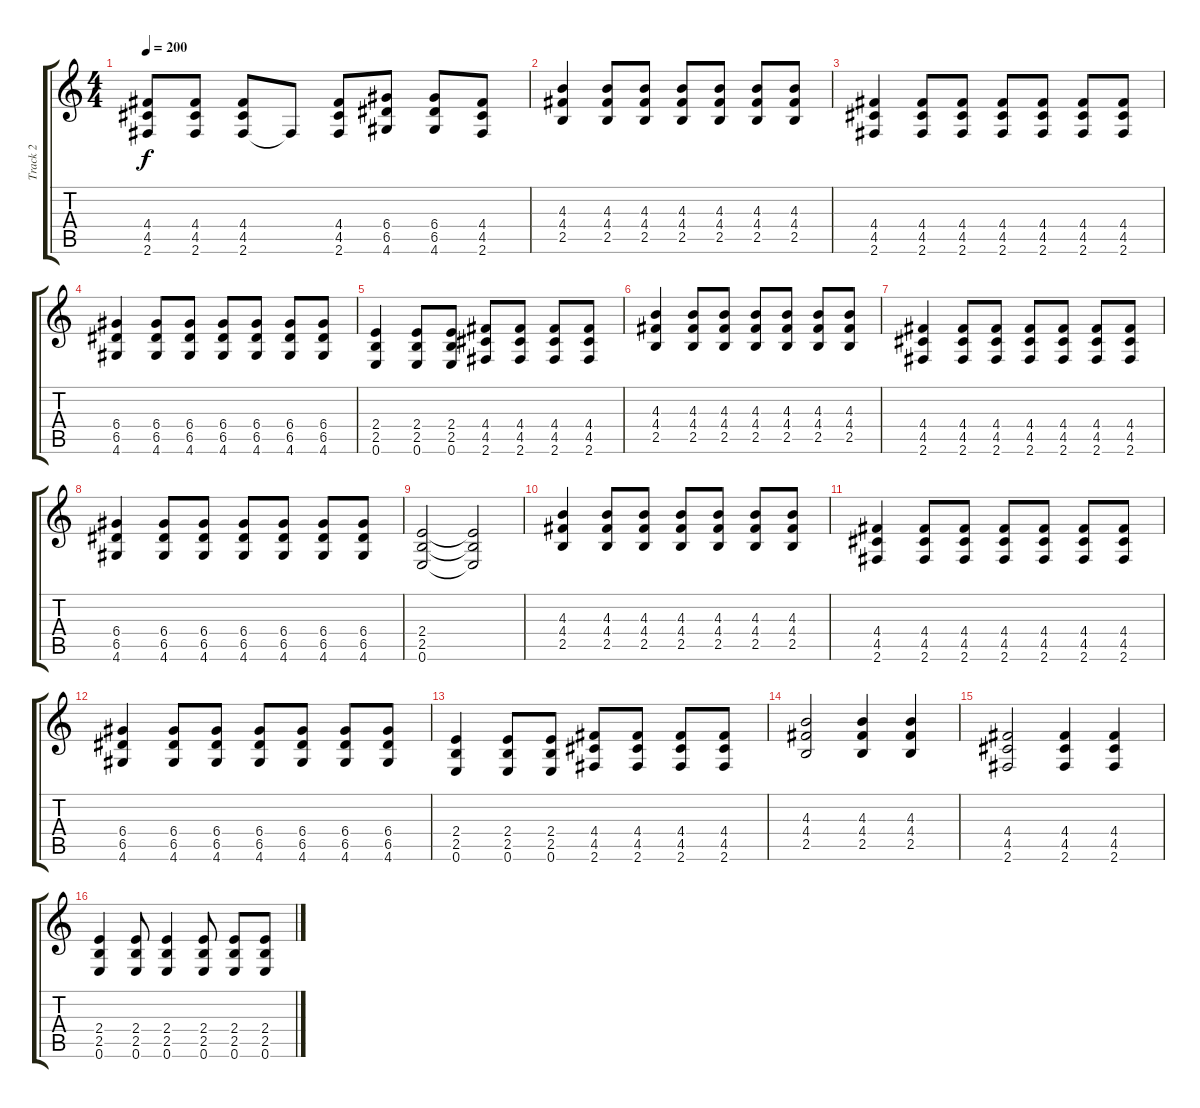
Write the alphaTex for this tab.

\track ("Track 2" "Track 2") {instrument distortionguitar}
\staff {score tabs}
\tuning (E4 B3 G3 D3 A2 E2) {hide}
\ts (4 4)
\tempo 200
\clef g2
\ks c
(4.4 4.5 2.6).8{dy f} (4.4 4.5 2.6).8 (4.4 4.5 2.6).8 2.6{t}.8 (4.4 4.5 2.6).8 (6.4 6.5 4.6).8 (6.4 6.5 4.6).8 (4.4 4.5 2.6).8 |
(4.3 4.4 2.5).4 (4.3 4.4 2.5).8 (4.3 4.4 2.5).8 (4.3 4.4 2.5).8 (4.3 4.4 2.5).8 (4.3 4.4 2.5).8 (4.3 4.4 2.5).8 |
(4.4 4.5 2.6).4 (4.4 4.5 2.6).8 (4.4 4.5 2.6).8 (4.4 4.5 2.6).8 (4.4 4.5 2.6).8 (4.4 4.5 2.6).8 (4.4 4.5 2.6).8 |
(6.4 6.5 4.6).4 (6.4 6.5 4.6).8 (6.4 6.5 4.6).8 (6.4 6.5 4.6).8 (6.4 6.5 4.6).8 (6.4 6.5 4.6).8 (6.4 6.5 4.6).8 |
(2.4 2.5 0.6).4 (2.4 2.5 0.6).8 (2.4 2.5 0.6).8 (4.4 4.5 2.6).8 (4.4 4.5 2.6).8 (4.4 4.5 2.6).8 (4.4 4.5 2.6).8 |
(4.3 4.4 2.5).4 (4.3 4.4 2.5).8 (4.3 4.4 2.5).8 (4.3 4.4 2.5).8 (4.3 4.4 2.5).8 (4.3 4.4 2.5).8 (4.3 4.4 2.5).8 |
(4.4 4.5 2.6).4 (4.4 4.5 2.6).8 (4.4 4.5 2.6).8 (4.4 4.5 2.6).8 (4.4 4.5 2.6).8 (4.4 4.5 2.6).8 (4.4 4.5 2.6).8 |
(6.4 6.5 4.6).4 (6.4 6.5 4.6).8 (6.4 6.5 4.6).8 (6.4 6.5 4.6).8 (6.4 6.5 4.6).8 (6.4 6.5 4.6).8 (6.4 6.5 4.6).8 |
(2.4 2.5 0.6).2 (2.4{t} 2.5{t} 0.6{t}).2 |
(4.3 4.4 2.5).4 (4.3 4.4 2.5).8 (4.3 4.4 2.5).8 (4.3 4.4 2.5).8 (4.3 4.4 2.5).8 (4.3 4.4 2.5).8 (4.3 4.4 2.5).8 |
(4.4 4.5 2.6).4 (4.4 4.5 2.6).8 (4.4 4.5 2.6).8 (4.4 4.5 2.6).8 (4.4 4.5 2.6).8 (4.4 4.5 2.6).8 (4.4 4.5 2.6).8 |
(6.4 6.5 4.6).4 (6.4 6.5 4.6).8 (6.4 6.5 4.6).8 (6.4 6.5 4.6).8 (6.4 6.5 4.6).8 (6.4 6.5 4.6).8 (6.4 6.5 4.6).8 |
(2.4 2.5 0.6).4 (2.4 2.5 0.6).8 (2.4 2.5 0.6).8 (4.4 4.5 2.6).8 (4.4 4.5 2.6).8 (4.4 4.5 2.6).8 (4.4 4.5 2.6).8 |
(4.3 4.4 2.5).2 (4.3 4.4 2.5).4 (4.3 4.4 2.5).4 |
(4.4 4.5 2.6).2 (4.4 4.5 2.6).4 (4.4 4.5 2.6).4 |
(2.4 2.5 0.6).4 (2.4 2.5 0.6).8 (2.4 2.5 0.6).4 (2.4 2.5 0.6).8 (2.4 2.5 0.6).8 (2.4 2.5 0.6).8
